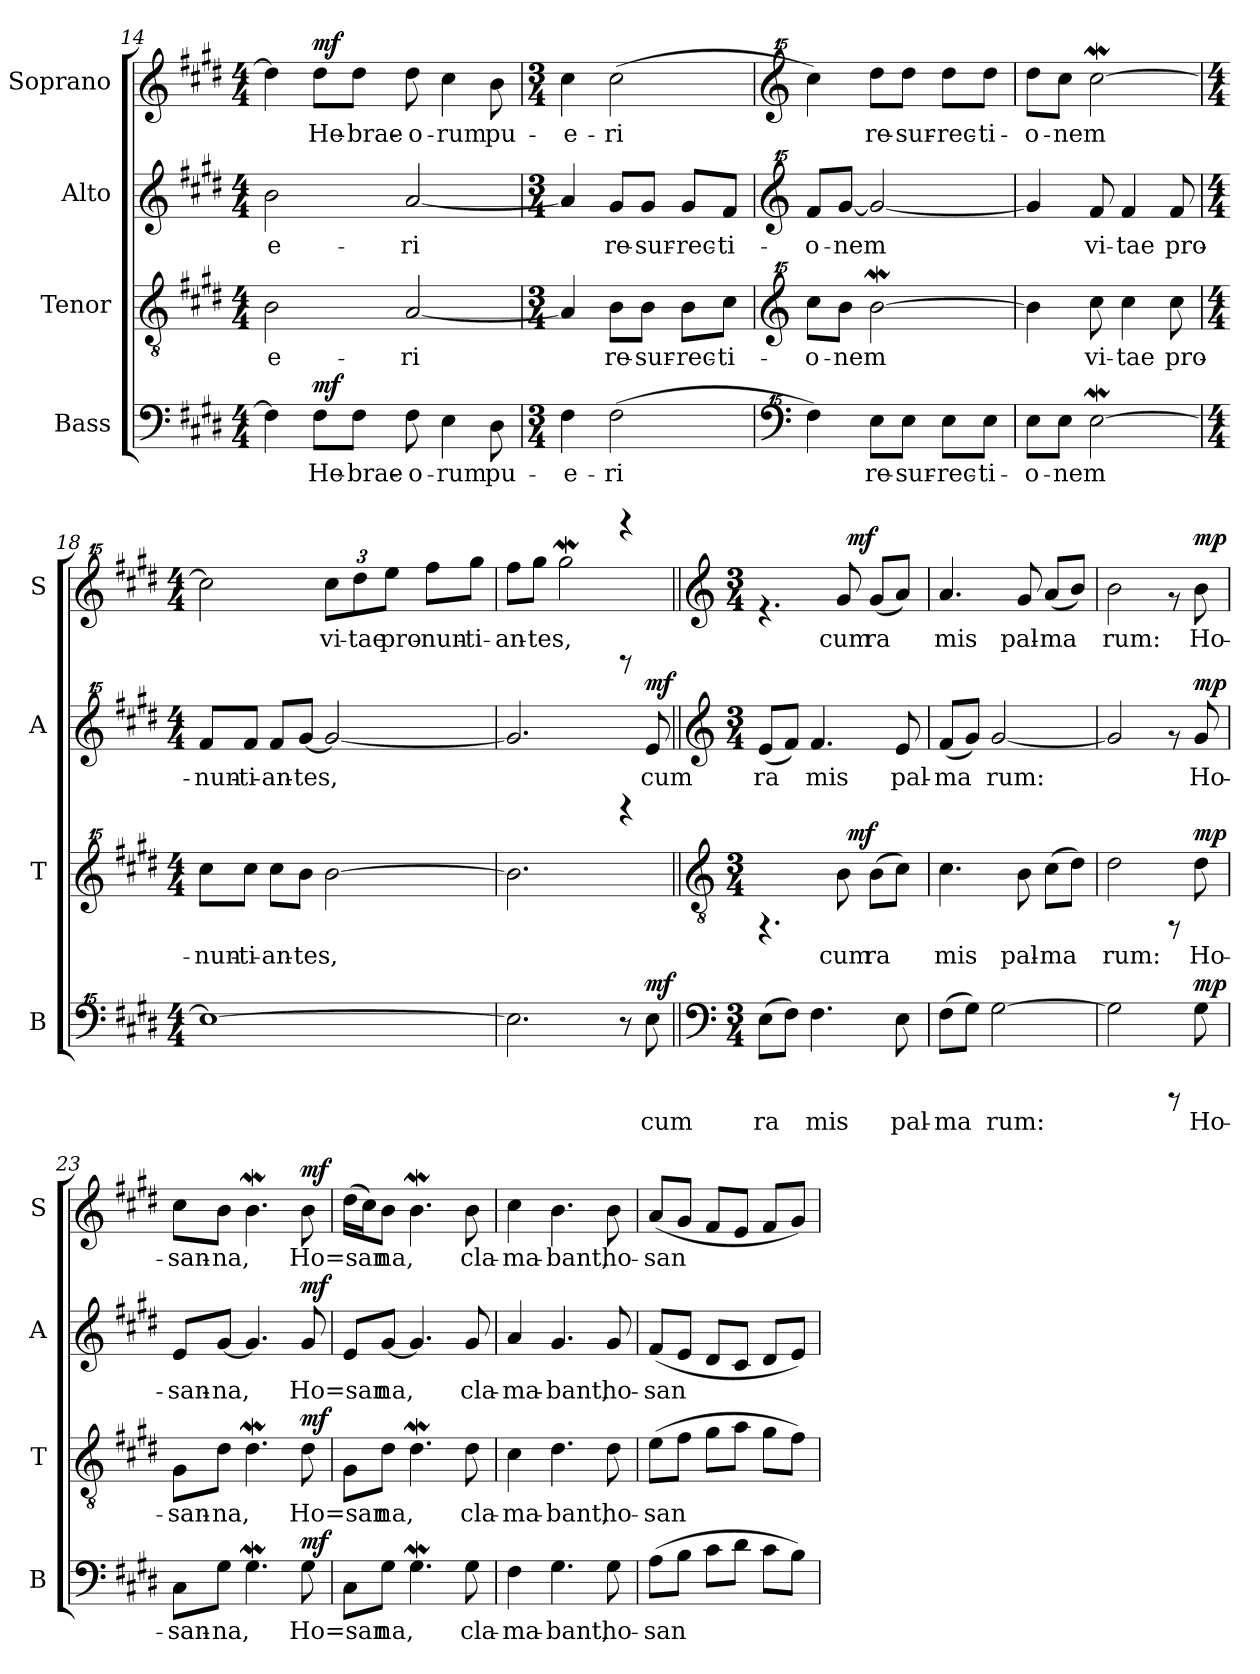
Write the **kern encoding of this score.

**kern	**text	**dynam	**kern	**text	**dynam	**kern	**text	**dynam	**kern	**text	**dynam
*part4	*part4	*part4	*part3	*part3	*part3	*part2	*part2	*part2	*part1	*part1	*part1
*staff4	*staff4	*staff4	*staff3	*staff3	*staff3	*staff2	*staff2	*staff2	*staff1	*staff1	*staff1
*I"Bass	*	*	*I"Tenor	*	*	*I"Alto	*	*	*I"Soprano	*	*
*I'B	*	*	*I'T	*	*	*I'A	*	*	*I'S	*	*
*clefF4	*	*	*clefGv2	*	*	*clefG2	*	*	*clefG2	*	*
*k[f#c#g#d#]	*	*	*k[f#c#g#d#]	*	*	*k[f#c#g#d#]	*	*	*k[f#c#g#d#]	*	*
*E:	*	*	*E:	*	*	*E:	*	*	*E:	*	*
*M4/4	*	*	*M4/4	*	*	*M4/4	*	*	*M4/4	*	*
=14	=14	=14	=14	=14	=14	=14	=14	=14	=14	=14	=14
!	!LO:LY:b:cj	!	!	!LO:LY:b:cj	!	!	!LO:LY:b:cj	!	!	!LO:LY:b:cj	!
4F#\]	.	.	2B\	-e-	.	2b\	-e-	.	4dd#\]	.	.
!	!LO:LY:b:cj	!LO:DY:a	!	!	!	!	!	!	!	!LO:LY:b:cj	!LO:DY:a
8F#\L	He-	mf	.	.	.	.	.	.	8dd#\L	He-	mf
!	!LO:LY:b:cj	!	!	!	!	!	!	!	!	!LO:LY:b:cj	!
8F#\J	-brae-	.	.	.	.	.	.	.	8dd#\J	-brae-	.
!	!LO:LY:b:cj	!	!	!LO:LY:b:cj	!	!	!LO:LY:b:cj	!	!	!LO:LY:b:cj	!
8F#\	-o-	.	[<2A/	-ri	.	[<2a/	-ri	.	8dd#\	-o-	.
!	!LO:LY:b:cj	!	!	!	!	!	!	!	!	!LO:LY:b:cj	!
4E\	-rum	.	.	.	.	.	.	.	4cc#\	-rum	.
!	!LO:LY:b:cj	!	!	!	!	!	!	!	!	!LO:LY:b:cj	!
8D#\	pu-	.	.	.	.	.	.	.	8b\	pu-	.
=15	=15	=15	=15	=15	=15	=15	=15	=15	=15	=15	=15
*M3/4	*	*	*M3/4	*	*	*M3/4	*	*	*M3/4	*	*
!	!LO:LY:b:cj	!	!	!LO:LY:b:cj	!	!	!LO:LY:b:cj	!	!	!LO:LY:b:cj	!
4F#\	-e-	.	4A/]	.	.	4a/]	.	.	4cc#\	-e-	.
!	!LO:LY:b:cj	!	!	!LO:LY:b:cj	!	!	!LO:LY:b:cj	!	!	!LO:LY:b:cj	!
(>2F#\	-ri	.	8B\L	re-	.	8g#/L	re-	.	(>2cc#\	-ri	.
!	!	!	!	!LO:LY:b:cj	!	!	!LO:LY:b:cj	!	!	!	!
.	.	.	8B\J	-sur-	.	8g#/J	-sur-	.	.	.	.
!	!	!	!	!LO:LY:b:cj	!	!	!LO:LY:b:cj	!	!	!	!
.	.	.	8B\L	-rec-	.	8g#/L	-rec-	.	.	.	.
!	!	!	!	!LO:LY:b:cj	!	!	!LO:LY:b:cj	!	!	!	!
.	.	.	8c#\J	-ti-	.	8f#/J	-ti-	.	.	.	.
!!LO:LB:g=z
=16	=16	=16	=16	=16	=16	=16	=16	=16	=16	=16	=16
*clefF^^4	*	*	*clefG^^2	*	*	*clefG^^2	*	*	*clefG^^2	*	*
!	!LO:LY:b:cj	!	!	!LO:LY:b:cj	!	!	!LO:LY:b:cj	!	!	!LO:LY:b:cj	!
4ff#\)	.	.	8cccc#\L	-o-	.	8fff#/L	-o-	.	4cccc#\)	.	.
!	!	!	!	!LO:LY:b:cj	!	!	!LO:LY:b:cj	!	!	!	!
.	.	.	8bbb\J	-nem	.	[<8ggg#/J	-nem	.	.	.	.
!	!LO:LY:b:cj	!	!	!LO:LY:b:cj	!	!	!LO:LY:b:cj	!	!	!LO:LY:b:cj	!
8ee\L	re-	.	[>2bbbW\	.	.	2ggg#/_<	.	.	8dddd#\L	re-	.
!	!LO:LY:b:cj	!	!	!	!	!	!	!	!	!LO:LY:b:cj	!
8ee\J	-sur-	.	.	.	.	.	.	.	8dddd#\J	-sur-	.
!	!LO:LY:b:cj	!	!	!	!	!	!	!	!	!LO:LY:b:cj	!
8ee\L	-rec-	.	.	.	.	.	.	.	8dddd#\L	-rec-	.
!	!LO:LY:b:cj	!	!	!	!	!	!	!	!	!LO:LY:b:cj	!
8ee\J	-ti-	.	.	.	.	.	.	.	8dddd#\J	-ti-	.
=17	=17	=17	=17	=17	=17	=17	=17	=17	=17	=17	=17
!	!LO:LY:b:cj	!	!	!LO:LY:b:cj	!	!	!LO:LY:b:cj	!	!	!LO:LY:b:cj	!
8ee\L	-o-	.	4bbb\]	.	.	4ggg#/]	.	.	8dddd#\L	-o-	.
!	!LO:LY:b:cj	!	!	!	!	!	!	!	!	!LO:LY:b:cj	!
8ee\J	-nem	.	.	.	.	.	.	.	8cccc#\J	-nem	.
!	!LO:LY:b:cj	!	!	!LO:LY:b:cj	!	!	!LO:LY:b:cj	!	!	!LO:LY:b:cj	!
[>2eew\	.	.	8cccc#\	vi-	.	8fff#/	vi-	.	[>2cccc#W\	.	.
!	!	!	!	!LO:LY:b:cj	!	!	!LO:LY:b:cj	!	!	!	!
.	.	.	4cccc#\	-tae	.	4fff#/	-tae	.	.	.	.
!	!	!	!	!LO:LY:b:cj	!	!	!LO:LY:b:cj	!	!	!	!
.	.	.	8cccc#\	pro-	.	8fff#/	pro-	.	.	.	.
=18	=18	=18	=18	=18	=18	=18	=18	=18	=18	=18	=18
*M4/4	*	*	*M4/4	*	*	*M4/4	*	*	*M4/4	*	*
!	!LO:LY:b:cj	!	!	!LO:LY:b:cj	!	!	!LO:LY:b:cj	!	!	!LO:LY:b:cj	!
1ee_>	.	.	8cccc#\L	-nun-	.	8fff#/L	-nun-	.	2cccc#\]	.	.
!	!	!	!	!LO:LY:b:cj	!	!	!LO:LY:b:cj	!	!	!	!
.	.	.	8cccc#\J	-ti-	.	8fff#/J	-ti-	.	.	.	.
!	!	!	!	!LO:LY:b:cj	!	!	!LO:LY:b:cj	!	!	!	!
.	.	.	8cccc#\L	-an-	.	8fff#/L	-an-	.	.	.	.
!	!	!	!	!LO:LY:b:cj	!	!	!LO:LY:b:cj	!	!	!	!
.	.	.	8bbb\J	-tes,	.	[<8ggg#/J	-tes,	.	.	.	.
!	!	!	!	!LO:LY:b:cj	!	!	!LO:LY:b:cj	!	!	!	!
*	*	*	*	*	*	*	*	*	*Xbrackettup	*	*
!	!	!	!	!	!	!	!	!	!	!LO:LY:b:cj	!
.	.	.	[>2bbb\	.	.	2ggg#/_<	.	.	12cccc#\L	vi-	.
!	!	!	!	!	!	!	!	!	!	!LO:LY:b:cj	!
.	.	.	.	.	.	.	.	.	12dddd#\	-tae	.
!	!	!	!	!	!	!	!	!	!	!LO:LY:b:cj	!
.	.	.	.	.	.	.	.	.	12eeee\J	pro-	.
!	!	!	!	!	!	!	!	!	!	!LO:LY:b:cj	!
.	.	.	.	.	.	.	.	.	8ffff#\L	-nun-	.
!	!	!	!	!	!	!	!	!	!	!LO:LY:b:cj	!
.	.	.	.	.	.	.	.	.	8gggg#\J	-ti-	.
=19	=19	=19	=19	=19	=19	=19	=19	=19	=19	=19	=19
!	!LO:LY:b:cj	!	!	!LO:LY:b:cj	!	!	!LO:LY:b:cj	!	!	!LO:LY:b:cj	!
2.ee\]	.	.	2.bbb\]	.	.	2.ggg#/]	.	.	8ffff#\L	-an-	.
!	!	!	!	!	!	!	!	!	!	!LO:LY:b:cj	!
.	.	.	.	.	.	.	.	.	8gggg#\J	-tes,	.
!	!	!	!	!	!	!	!	!	!	!LO:LY:b:cj	!
.	.	.	.	.	.	.	.	.	2gggg#W\	.	.
8rcc	.	.	4rfffff	.	.	8rfffff	.	.	4rfffff	.	.
!	!LO:LY:b:cj	!LO:DY:a	!	!	!	!	!LO:LY:b:cj	!LO:DY:a	!	!	!
8ee\	cum	mf	.	.	.	8eee/	cum	mf	.	.	.
!!LO:LB:g=z
=20||	=20||	=20||	=20||	=20||	=20||	=20||	=20||	=20||	=20||	=20||	=20||
*clefF4	*	*	*clefGv2	*	*	*clefG2	*	*	*clefG2	*	*
*M3/4	*	*	*M3/4	*	*	*M3/4	*	*	*M3/4	*	*
!	!LO:LY:b:cj	!	!	!	!	!	!LO:LY:b:cj	!	!	!	!
*	*	*	*^	*	*	*	*	*	*^	*	*
(>8E\L	ra-	.	4.rFF	4ryy	.	.	(<8e/L	ra-	.	4.rf	4ryy	.	.
!	!LO:LY:b:cj	!	!	!	!	!	!	!LO:LY:b:cj	!	!	!	!	!
8F#\J)	--	.	.	.	.	.	8f#/J)	--	.	.	.	.	.
!	!LO:LY:b:cj	!	!	!	!	!	!	!LO:LY:b:cj	!	!	!	!	!
4.F#\	-mis	.	.	8ryy	.	.	4.f#/	-mis	.	.	8ryy	.	.
!	!	!	!	!	!LO:LY:b:cj	!	!	!	!	!	!	!LO:LY:b:cj	!
.	.	.	8B\	32ryy	cum	.	.	.	.	8g#/	32ryy	cum	.
!	!	!	!	!	!	!LO:DY:a	!	!	!	!	!	!	!LO:DY:a
.	.	.	.	4ryy	.	mf	.	.	.	.	4ryy	.	mf
!	!	!	!	!	!LO:LY:b:cj	!	!	!	!	!	!	!LO:LY:b:cj	!
.	.	.	(>8B\L	.	ra-	.	.	.	.	(<8g#/L	.	ra-	.
!	!LO:LY:b:cj	!	!	!	!LO:LY:b:cj	!	!	!LO:LY:b:cj	!	!	!	!LO:LY:b:cj	!
8E\	pal-	.	8c#\J)	.	--	.	8e/	pal-	.	8a/J)	.	--	.
.	.	.	.	16.ryy	.	.	.	.	.	.	16.ryy	.	.
=21	=21	=21	=21	=21	=21	=21	=21	=21	=21	=21	=21	=21	=21
!	!LO:LY:b:cj	!	!	!	!LO:LY:b:cj	!	!	!LO:LY:b:cj	!	!	!	!LO:LY:b:cj	!
*	*	*	*v	*v	*	*	*	*	*	*v	*v	*	*
(>8F#\L	-ma-	.	4.c#\	-mis	.	(<8f#/L	-ma-	.	4.a/	-mis	.
!	!LO:LY:b:cj	!	!	!	!	!	!LO:LY:b:cj	!	!	!	!
8G#\J)	--	.	.	.	.	8g#/J)	--	.	.	.	.
!	!LO:LY:b:cj	!	!	!	!	!	!LO:LY:b:cj	!	!	!	!
[>2G#\	-rum:	.	.	.	.	[<2g#/	-rum:	.	.	.	.
!	!	!	!	!LO:LY:b:cj	!	!	!	!	!	!LO:LY:b:cj	!
.	.	.	8B\	pal-	.	.	.	.	8g#/	pal-	.
!	!	!	!	!LO:LY:b:cj	!	!	!	!	!	!LO:LY:b:cj	!
.	.	.	(>8c#\L	-ma-	.	.	.	.	(<8a/L	-ma-	.
!	!	!	!	!LO:LY:b:cj	!	!	!	!	!	!LO:LY:b:cj	!
.	.	.	8d#\J)	--	.	.	.	.	8b/J)	--	.
=22	=22	=22	=22	=22	=22	=22	=22	=22	=22	=22	=22
!	!LO:LY:b:cj	!	!	!LO:LY:b:cj	!	!	!LO:LY:b:cj	!	!	!LO:LY:b:cj	!
2G#\]	.	.	2d#\	-rum:	.	2g#/]	.	.	2b\	-rum:	.
8rCCC	.	.	8rFF	.	.	8rf	.	.	8rf	.	.
!	!LO:LY:b:cj	!LO:DY:a	!	!LO:LY:b:cj	!LO:DY:a	!	!LO:LY:b:cj	!LO:DY:a	!	!LO:LY:b:cj	!LO:DY:a
8G#\	Ho-	mp	8d#\	Ho-	mp	8g#/	Ho-	mp	8b\	Ho-	mp
=23	=23	=23	=23	=23	=23	=23	=23	=23	=23	=23	=23
!	!LO:LY:b:cj	!	!	!LO:LY:b:cj	!	!	!LO:LY:b:cj	!	!	!LO:LY:b:cj	!
8C#\L	-san-	.	8G#\L	-san-	.	8e/L	-san-	.	8cc#\L	-san-	.
!	!LO:LY:b:cj	!	!	!LO:LY:b:cj	!	!	!LO:LY:b:cj	!	!	!LO:LY:b:cj	!
8G#\J	-na,	.	8d#\J	-na,	.	[<8g#/J	-na,	.	8b\J	-na,	.
!	!LO:LY:b:cj	!	!	!LO:LY:b:cj	!	!	!LO:LY:b:cj	!	!	!LO:LY:b:cj	!
4.G#W\	.	.	4.d#W\	.	.	4.g#/]	.	.	4.bW\	.	.
!	!LO:LY:b:cj	!LO:DY:a	!	!LO:LY:b:cj	!LO:DY:a	!	!LO:LY:b:cj	!LO:DY:a	!	!LO:LY:b:cj	!LO:DY:a
8G#\	Ho=san-	mf	8d#\	Ho=san-	mf	8g#/	Ho=san-	mf	8b\	Ho=san-	mf
=24	=24	=24	=24	=24	=24	=24	=24	=24	=24	=24	=24
!	!LO:LY:b:cj	!	!	!LO:LY:b:cj	!	!	!LO:LY:b:cj	!	!	!LO:LY:b:cj	!
8C#\L	--	.	8G#\L	--	.	8e/L	--	.	(>16dd#\L	--	.
!	!	!	!	!	!	!	!	!	!	!LO:LY:b:cj	!
.	.	.	.	.	.	.	.	.	16cc#\)	--	.
!	!LO:LY:b:cj	!	!	!LO:LY:b:cj	!	!	!LO:LY:b:cj	!	!	!LO:LY:b:cj	!
8G#\J	-na,	.	8d#\J	-na,	.	[<8g#/J	-na,	.	8b\J	-na,	.
!	!LO:LY:b:cj	!	!	!LO:LY:b:cj	!	!	!LO:LY:b:cj	!	!	!LO:LY:b:cj	!
4.G#W\	.	.	4.d#W\	.	.	4.g#/]	.	.	4.bW\	.	.
!	!LO:LY:b:cj	!	!	!LO:LY:b:cj	!	!	!LO:LY:b:cj	!	!	!LO:LY:b:cj	!
8G#\	cla-	.	8d#\	cla-	.	8g#/	cla-	.	8b\	cla-	.
=25	=25	=25	=25	=25	=25	=25	=25	=25	=25	=25	=25
!	!LO:LY:b:cj	!	!	!LO:LY:b:cj	!	!	!LO:LY:b:cj	!	!	!LO:LY:b:cj	!
4F#\	-ma-	.	4c#\	-ma-	.	4a/	-ma-	.	4cc#\	-ma-	.
!	!LO:LY:b:cj	!	!	!LO:LY:b:cj	!	!	!LO:LY:b:cj	!	!	!LO:LY:b:cj	!
4.G#\	-bant,	.	4.d#\	-bant,	.	4.g#/	-bant,	.	4.b\	-bant,	.
!	!LO:LY:b:cj	!	!	!LO:LY:b:cj	!	!	!LO:LY:b:cj	!	!	!LO:LY:b:cj	!
8G#\	ho-	.	8d#\	ho-	.	8g#/	ho-	.	8b\	ho-	.
!!LO:PB:g=z
=26	=26	=26	=26	=26	=26	=26	=26	=26	=26	=26	=26
!	!LO:LY:b:cj	!	!	!LO:LY:b:cj	!	!	!LO:LY:b:cj	!	!	!LO:LY:b:cj	!
(>8A\L	-san-	.	(>8e\L	-san-	.	(<8f#/L	-san-	.	(<8a/L	-san-	.
!	!LO:LY:b:cj	!	!	!LO:LY:b:cj	!	!	!LO:LY:b:cj	!	!	!LO:LY:b:cj	!
8B\J	--	.	8f#\J	--	.	8e/J	--	.	8g#/J	--	.
!	!LO:LY:b:cj	!	!	!LO:LY:b:cj	!	!	!LO:LY:b:cj	!	!	!LO:LY:b:cj	!
8c#\L	--	.	8g#\L	--	.	8d#/L	--	.	8f#/L	--	.
!	!LO:LY:b:cj	!	!	!LO:LY:b:cj	!	!	!LO:LY:b:cj	!	!	!LO:LY:b:cj	!
8d#\J	--	.	8a\J	--	.	8c#/J	--	.	8e/J	--	.
!	!LO:LY:b:cj	!	!	!LO:LY:b:cj	!	!	!LO:LY:b:cj	!	!	!LO:LY:b:cj	!
8c#\L	--	.	8g#\L	--	.	8d#/L	--	.	8f#/L	--	.
!	!LO:LY:b:cj	!	!	!LO:LY:b:cj	!	!	!LO:LY:b:cj	!	!	!LO:LY:b:cj	!
8B\J)	--	.	8f#\J)	--	.	8e/J)	--	.	8g#/J)	--	.
=	=	=	=	=	=	=	=	=	=	=	=
*-	*-	*-	*-	*-	*-	*-	*-	*-	*-	*-	*-
